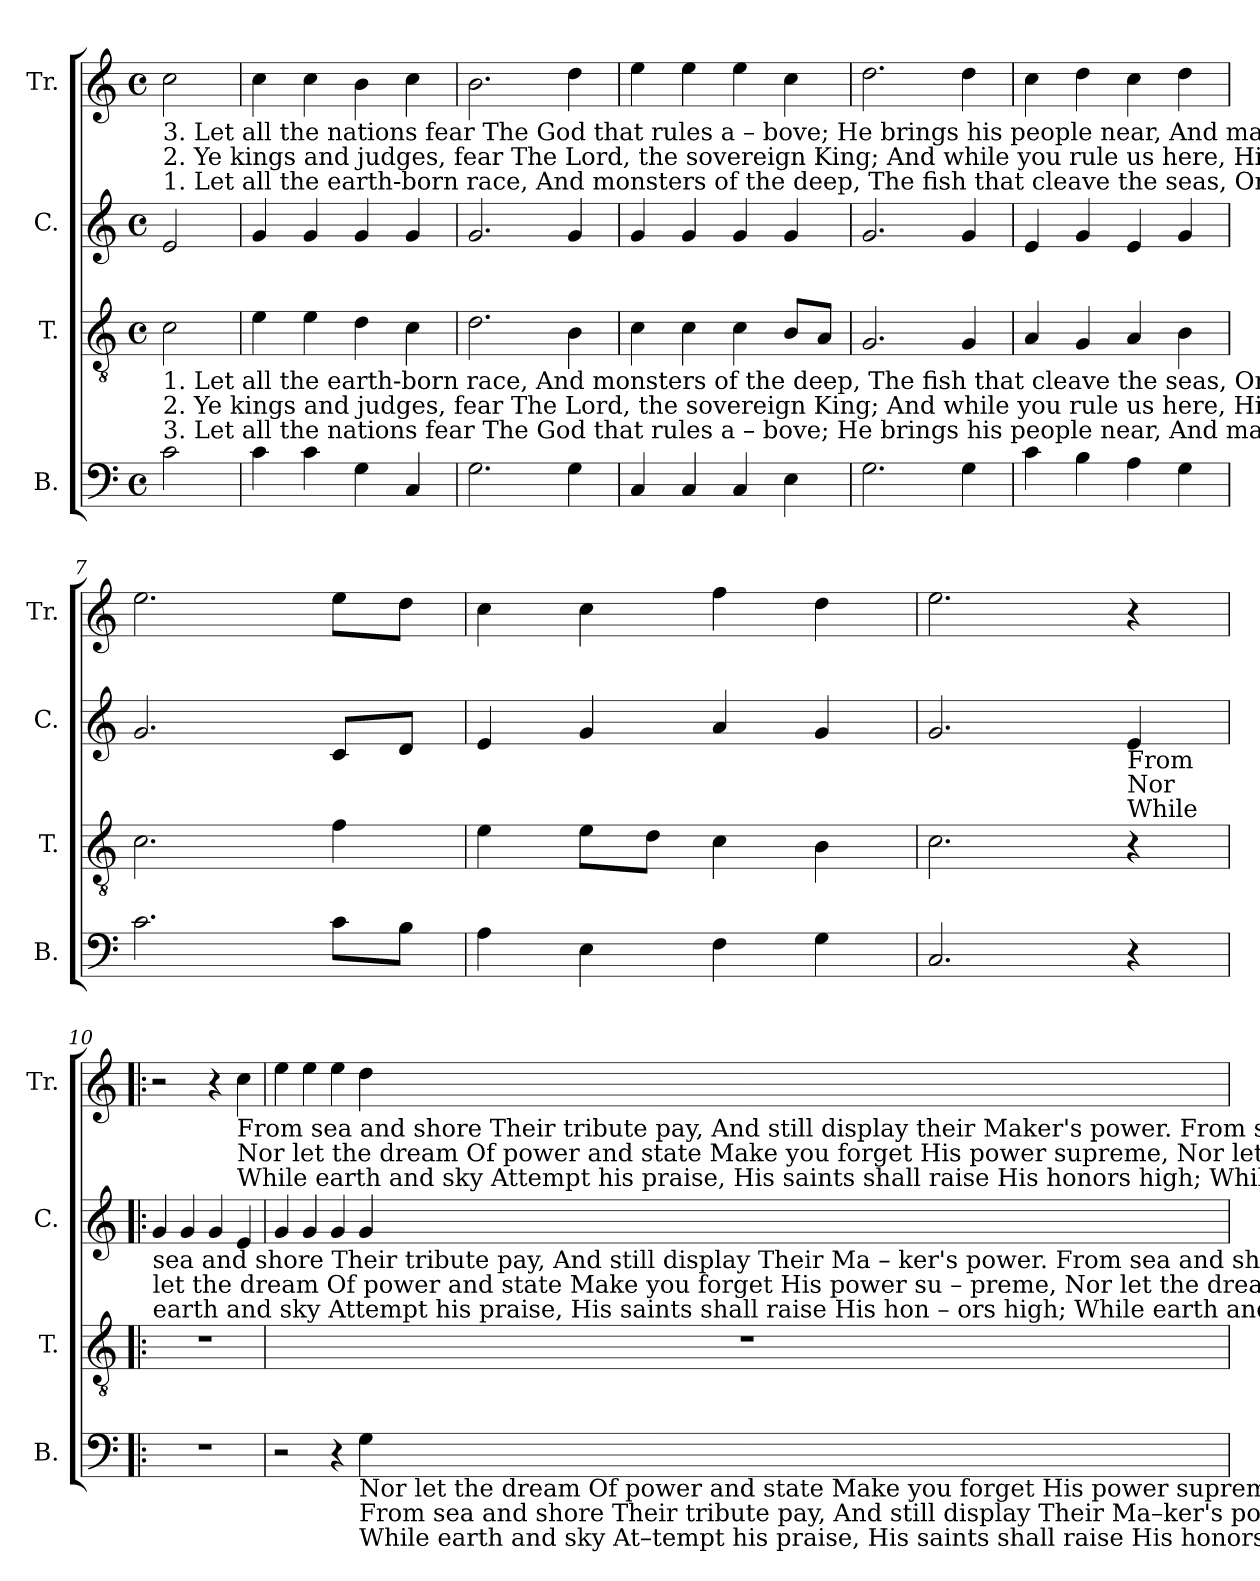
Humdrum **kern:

**kern	**kern	**kern	**kern
*part4	*part3	*part2	*part1
*staff4	*staff3	*staff2	*staff1
*I"B.	*I"T.	*I"C.	*I"Tr.
*I'B.	*I'T.	*I'C.	*I'Tr.
*clefF4	*clefGv2	*clefG2	*clefG2
*k[]	*k[]	*k[]	*k[]
*M4/4	*M4/4	*M4/4	*M4/4
*met(c)	*met(c)	*met(c)	*met(c)
*MM150	*MM150	*MM150	*MM150
=1	=1	=1	=1
!	!	!	!LO:TX:b:t=3. Let    all  the   nations      fear       The God that rules a  –   bove;      He   brings his people near,       And   makes them taste his  love&colon;
!	!	!	!LO:TX:b:t=2. Ye      kings and judges,   fear      The Lord, the sovereign King;      And while you rule us here,       His       heav'nly   honors     sing;
!	!	!	!LO:TX:b:t=1. Let    all  the  earth-born race,     And monsters of  the      deep,     The  fish that cleave the seas,      Or        in   their   bosom     sleep;
!	!LO:TX:b:t=1. Let    all  the  earth-born race,     And monsters of  the      deep,     The  fish that cleave the seas,      Or        in   their   bosom     sleep;	!	!
!	!LO:TX:b:t=2. Ye      kings and judges,   fear      The Lord, the sovereign King;      And while you rule us here,       His       heav'nly   honors     sing;	!	!
!	!LO:TX:b:t=3. Let    all  the   nations      fear       The God that rules a  –   bove;      He   brings his people near,       And   makes them taste his  love&colon;	!	!
2c\	2c\	2e/	2cc\
=2	=2	=2	=2
4c\	4e\	4g/	4cc\
4c\	4e\	4g/	4cc\
4G\	4d\	4g/	4b\
4C/	4c\	4g/	4cc\
=3	=3	=3	=3
2.G\	2.d\	2.g/	2.b\
4G\	4B\	4g/	4dd\
=4	=4	=4	=4
4C/	4c\	4g/	4ee\
4C/	4c\	4g/	4ee\
4C/	4c\	4g/	4ee\
4E\	8B/L	4g/	4cc\
.	8A/J	.	.
=5	=5	=5	=5
2.G\	2.G/	2.g/	2.dd\
4G\	4G/	4g/	4dd\
=6	=6	=6	=6
4c\	4A/	4e/	4cc\
4B\	4G/	4g/	4dd\
4A\	4A/	4e/	4cc\
4G\	4B\	4g/	4dd\
=7	=7	=7	=7
2.c\	2.c\	2.g/	2.ee\
8c\L	4f\	8c/L	8ee\L
8B\J	.	8d/J	8dd\J
=8	=8	=8	=8
4A\	4e\	4e/	4cc\
4E\	8e\L	4g/	4cc\
.	8d\J	.	.
4F\	4c\	4a/	4ff\
4G\	4B\	4g/	4dd\
=9	=9	=9	=9
2.C/	2.c\	2.g/	2.ee\
!	!	!LO:TX:b:t=From	!
!	!	!LO:TX:b:t=Nor	!
!	!	!LO:TX:b:t=While	!
4r	4r	4e/	4r
!!LO:LB:g=z
=10!|:	=10!|:	=10!|:	=10!|:
!	!	!LO:TX:b:t=sea and shore Their tribute pay, And still  display   Their  Ma       –         ker's power.             From  sea and shore  Their tri     –     bute	!
!	!	!LO:TX:b:t=let the dream  Of power and state Make you forget   His    power             su –  preme,             Nor     let  the  dream   Of      power     and	!
!	!	!LO:TX:b:t=earth and sky Attempt his praise, His saints shall raise His  hon   –        ors     high;               While earth and sky    At  –  tempt       his	!
1r	1r	4g/	2r
.	.	4g/	.
.	.	4g/	4r
!	!	!	!LO:TX:b:t=From sea and shore Their tribute pay, And still display their Maker's power.  From sea and shore  Their  tri    –    bute
!	!	!	!LO:TX:b:t=Nor let the dream Of power and state Make you  forget   His  power supreme,  Nor   let  the  dream  Of        power   and
!	!	!	!LO:TX:b:t=While earth and sky Attempt his praise, His saints shall raise His honors high; While earth and sky At – tempt      his
.	.	4e/	4cc\
=11	=11	=11	=11
2r	1r	4g/	4ee\
.	.	4g/	4ee\
4r	.	4g/	4ee\
!LO:TX:b:t=Nor   let the dream      Of   power and state Make you forget  His power supreme.  Nor    let   the  dream  Of	!	!	!
!LO:TX:b:t=From sea and shore Their tribute pay,  And still  display Their Ma–ker's power. From  sea  and  shore Their	!	!	!
!LO:TX:b:t=While earth and sky  At–tempt  his praise, His saints shall  raise His honors high; While earth and sky At–	!	!	!
4G\	.	4g/	4dd\
=	=	=	=
*-	*-	*-	*-
